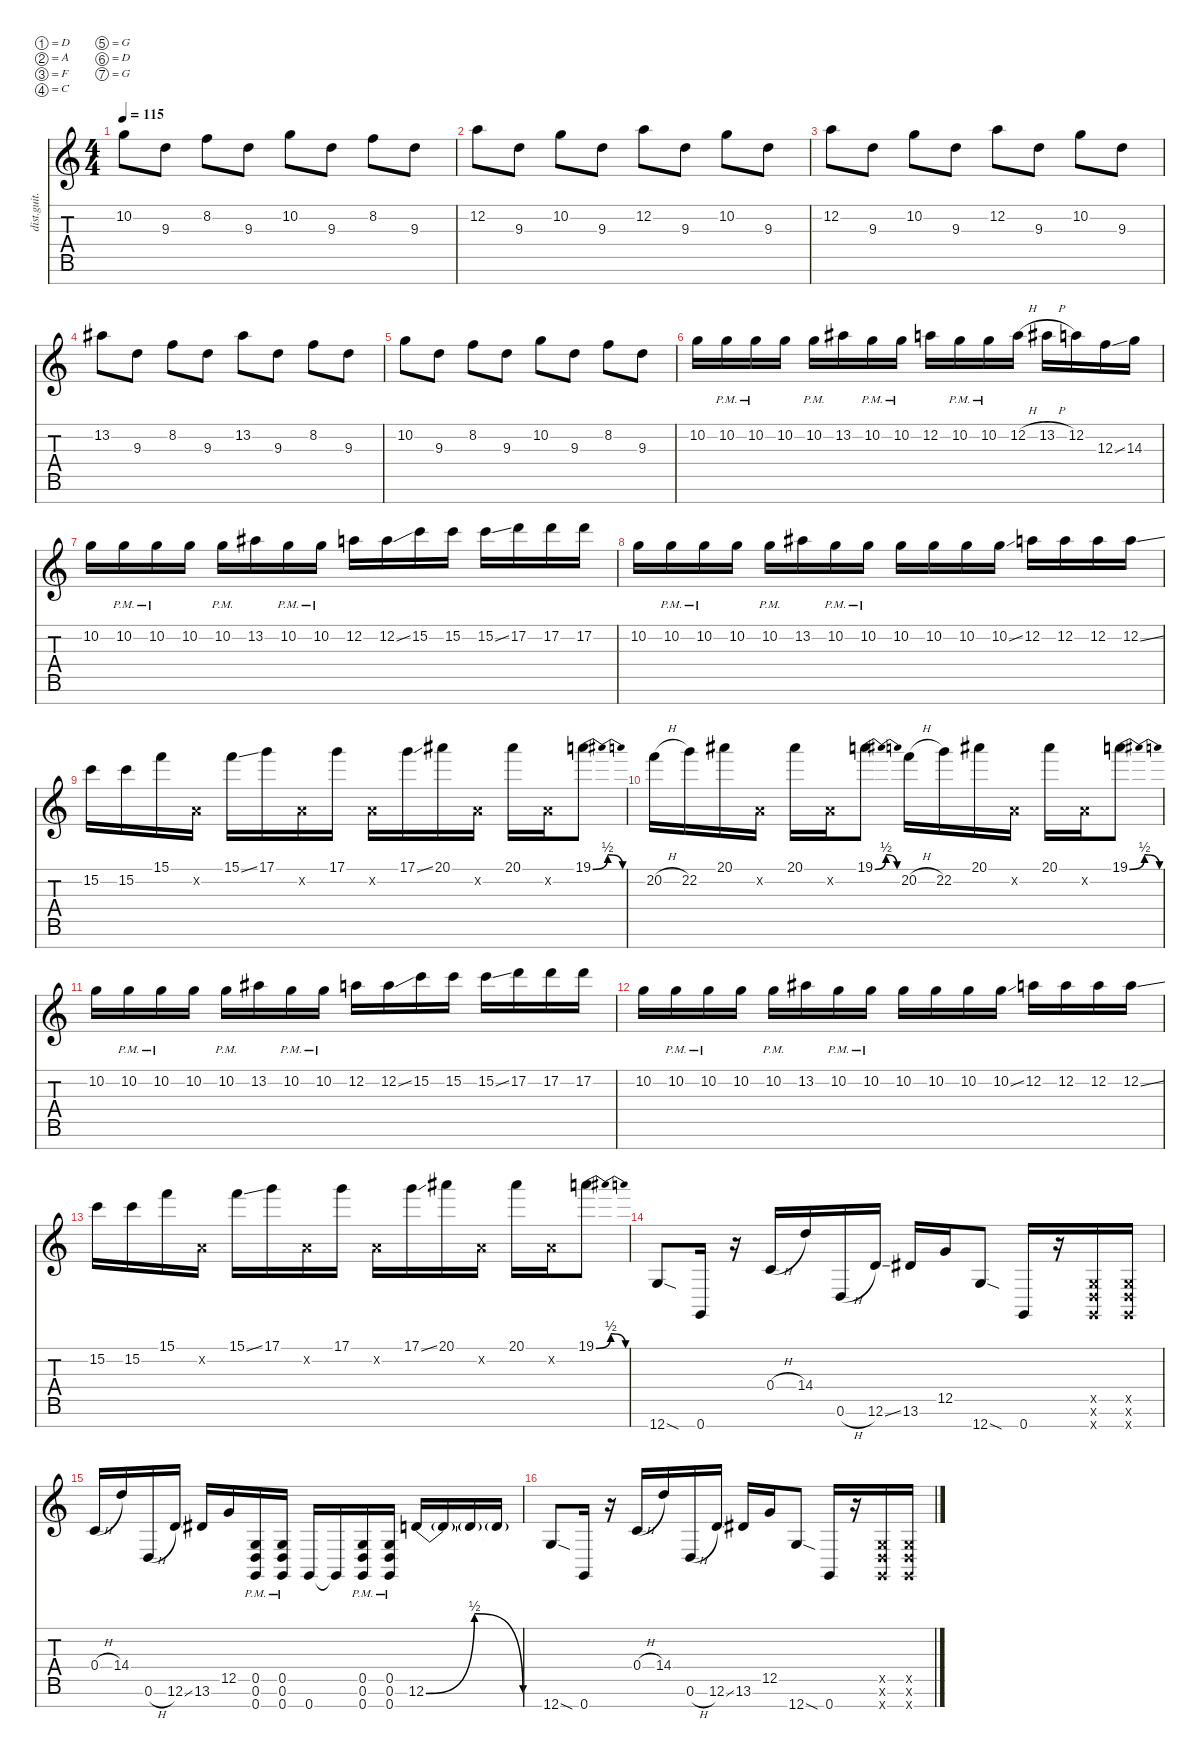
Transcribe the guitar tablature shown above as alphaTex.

\defaultSystemsLayout 4
\hideDynamics
\bracketExtendMode nobrackets
\otherSystemsTrackNameOrientation horizontal
\track ("Distortion Guitar" "dist.guit.") {instrument distortionguitar}
\staff {score tabs}
\tuning (D4 A3 F3 C3 G2 D2 G1)
\ts (4 4)
\tempo 115
\clef g2
\ks c
10.2.8{dy mf beam Down} 9.3.8{beam Down} 8.2.8{beam Down} 9.3.8{beam Down} 10.2.8{beam Down} 9.3.8{beam Down} 8.2.8{beam Down} 9.3.8{beam Down} |
12.2.8{beam Down} 9.3.8{beam Down} 10.2.8{beam Down} 9.3.8{beam Down} 12.2.8{beam Down} 9.3.8{beam Down} 10.2.8{beam Down} 9.3.8{beam Down} |
12.2.8{beam Down} 9.3.8{beam Down} 10.2.8{beam Down} 9.3.8{beam Down} 12.2.8{beam Down} 9.3.8{beam Down} 10.2.8{beam Down} 9.3.8{beam Down} |
13.2{acc #}.8{beam Down} 9.3.8{beam Down} 8.2.8{beam Down} 9.3.8{beam Down} 13.2{acc #}.8{beam Down} 9.3.8{beam Down} 8.2.8{beam Down} 9.3.8{beam Down} |
10.2.8{beam Down} 9.3.8{beam Down} 8.2.8{beam Down} 9.3.8{beam Down} 10.2.8{beam Down} 9.3.8{beam Down} 8.2.8{beam Down} 9.3.8{beam Down} |
10.2.16{beam Down} 10.2{pm}.16{beam Down} 10.2{pm}.16{beam Down} 10.2.16{beam Down} 10.2{pm}.16{beam Down} 13.2{acc #}.16{beam Down} 10.2{pm}.16{beam Down} 10.2{pm}.16{beam Down} 12.2.16{beam Down} 10.2{pm}.16{beam Down} 10.2{pm}.16{beam Down} 12.2{h}.16{beam Down} 13.2{h acc #}.16{beam Down} 12.2.16{beam Down} 12.3{ss}.16{beam Down} 14.3.16{beam Down} |
10.2.16{beam Down} 10.2{pm}.16{beam Down} 10.2{pm}.16{beam Down} 10.2.16{beam Down} 10.2{pm}.16{beam Down} 13.2{acc #}.16{beam Down} 10.2{pm}.16{beam Down} 10.2{pm}.16{beam Down} 12.2.16{beam Down} 12.2{ss}.16{beam Down} 15.2.16{beam Down} 15.2.16{beam Down} 15.2{ss}.16{beam Down} 17.2.16{beam Down} 17.2.16{beam Down} 17.2.16{beam Down} |
10.2.16{beam Down} 10.2{pm}.16{beam Down} 10.2{pm}.16{beam Down} 10.2.16{beam Down} 10.2{pm}.16{beam Down} 13.2{acc #}.16{beam Down} 10.2{pm}.16{beam Down} 10.2{pm}.16{beam Down} 10.2.16{beam Down} 10.2.16{beam Down} 10.2.16{beam Down} 10.2{ss}.16{beam Down} 12.2.16{beam Down} 12.2.16{beam Down} 12.2.16{beam Down} 12.2{ss}.16{beam Down} |
15.2.16{beam Down} 15.2.16{beam Down} 15.1.16{beam Down} 0.2{x}.16{beam Down} 15.1{ss}.16{beam Down} 17.1.16{beam Down} 0.2{x}.16{beam Down} 17.1.16{beam Down} 0.2{x}.16{beam Down} 17.1{ss}.16{beam Down} 20.1{acc #}.16{beam Down} 0.2{x}.16{beam Down} 20.1{acc #}.16{beam Down} 0.2{x}.16{beam Down} 19.1{be (bendrelease 0 0 9 2 20.4 2 30 0)}.8{beam Down} |
20.2{h}.16{beam Down} 22.2.16{beam Down} 20.1{acc #}.16{beam Down} 0.2{x}.16{beam Down} 20.1{acc #}.16{beam Down} 0.2{x}.16{beam Down} 19.1{be (bendrelease 0 0 10.799999999999999 2 20.4 2 30 0)}.8{beam Down} 20.2{h}.16{beam Down} 22.2.16{beam Down} 20.1{acc #}.16{beam Down} 0.2{x}.16{beam Down} 20.1{acc #}.16{beam Down} 0.2{x}.16{beam Down} 19.1{be (bendrelease 0 0 10.799999999999999 2 20.4 2 30 0)}.8{beam Down} |
10.2.16{beam Down} 10.2{pm}.16{beam Down} 10.2{pm}.16{beam Down} 10.2.16{beam Down} 10.2{pm}.16{beam Down} 13.2{acc #}.16{beam Down} 10.2{pm}.16{beam Down} 10.2{pm}.16{beam Down} 12.2.16{beam Down} 12.2{ss}.16{beam Down} 15.2.16{beam Down} 15.2.16{beam Down} 15.2{ss}.16{beam Down} 17.2.16{beam Down} 17.2.16{beam Down} 17.2.16{beam Down} |
10.2.16{beam Down} 10.2{pm}.16{beam Down} 10.2{pm}.16{beam Down} 10.2.16{beam Down} 10.2{pm}.16{beam Down} 13.2{acc #}.16{beam Down} 10.2{pm}.16{beam Down} 10.2{pm}.16{beam Down} 10.2.16{beam Down} 10.2.16{beam Down} 10.2.16{beam Down} 10.2{ss}.16{beam Down} 12.2.16{beam Down} 12.2.16{beam Down} 12.2.16{beam Down} 12.2{ss}.16{beam Down} |
15.2.16{beam Down} 15.2.16{beam Down} 15.1.16{beam Down} 0.2{x}.16{beam Down} 15.1{ss}.16{beam Down} 17.1.16{beam Down} 0.2{x}.16{beam Down} 17.1.16{beam Down} 0.2{x}.16{beam Down} 17.1{ss}.16{beam Down} 20.1{acc #}.16{beam Down} 0.2{x}.16{beam Down} 20.1{acc #}.16{beam Down} 0.2{x}.16{beam Down} 19.1{be (bendrelease 0 0 9 2 20.4 2 30 0)}.8{beam Down} |
12.7{sod}.8{beam Up} 0.7.16{beam Up} r.16{beam Up} 0.4{h}.16{beam Up} 14.4.16{beam Up} 0.6{h}.16{beam Up} 12.6{ss}.16{beam Up} 13.6{acc #}.16{beam Up} 12.5.16{beam Up} 12.7{sod}.8{beam Up} 0.7.16{beam Up} r.16{beam Up} (0.7{x} 0.6{x} 0.5{x}).16{beam Up} (0.7{x} 0.6{x} 0.5{x}).16{beam Up} |
0.4{h}.16{beam Up} 14.4.16{beam Up} 0.6{h}.16{beam Up} 12.6{ss}.16{beam Up} 13.6{acc #}.16{beam Up} 12.5.16{beam Up} (0.7{pm} 0.6{pm} 0.5{pm}).16{beam Up} (0.5{pm} 0.6{pm} 0.7{pm}).16{beam Up} 0.7.16{beam Up} 0.7{t}.16{beam Up} (0.7{pm} 0.6{pm} 0.5{pm}).16{beam Up} (0.5{pm} 0.6{pm} 0.7{pm}).16{beam Up} 12.6{be (bendrelease 0 0 9.6 2 20.4 2 30 0)}.16{beam Up} 12.6{t}.16{beam Up} 12.6{t}.16{beam Up} 12.6{t}.16{beam Up} |
12.7{sod}.8{beam Up} 0.7.16{beam Up} r.16{beam Up} 0.4{h}.16{beam Up} 14.4.16{beam Up} 0.6{h}.16{beam Up} 12.6{ss}.16{beam Up} 13.6{acc #}.16{beam Up} 12.5.16{beam Up} 12.7{sod}.8{beam Up} 0.7.16{beam Up} r.16{beam Up} (0.7{x} 0.6{x} 0.5{x}).16{beam Up} (0.5{x} 0.6{x} 0.7{x}).16{beam Up}
